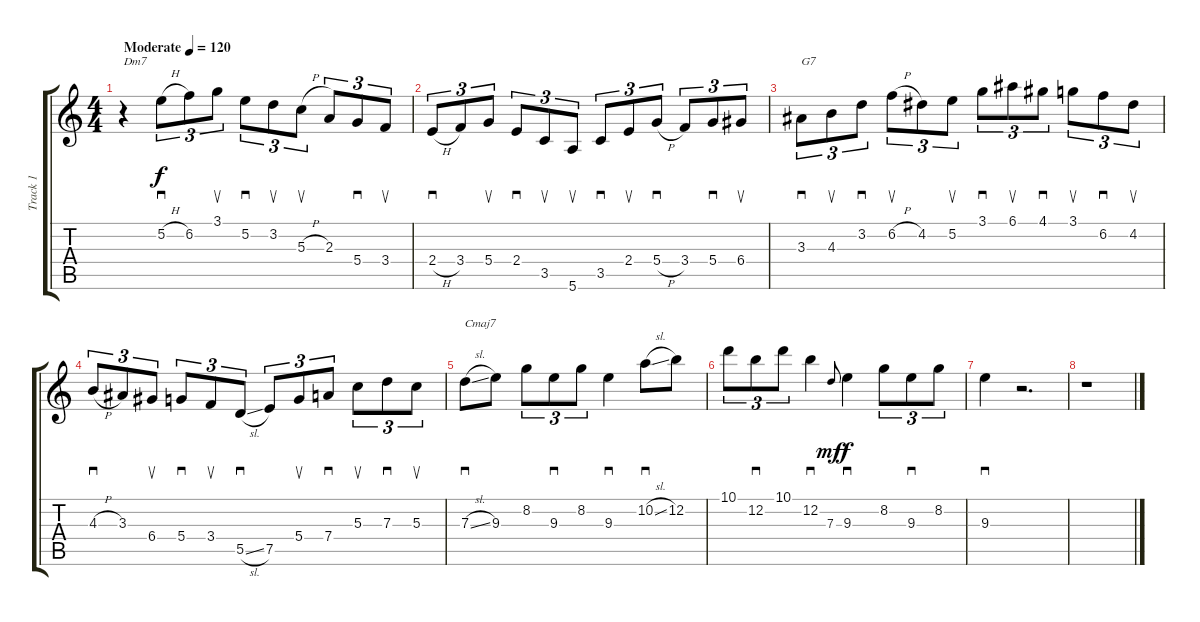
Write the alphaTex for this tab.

\track ("Track 1" "Track 1") {instrument acousticguitarsteel}
\staff {score tabs}
\tuning (E4 B3 G3 D3 A2 E2) {hide}
\ts (4 4)
\tempo (120 "Moderate")
\clef g2
\ks c
r.4{txt "Dm7" dy f instrument acousticguitarsteel} 5.2{h}.8{sd tu (3 2)} 6.2.8{tu (3 2)} 3.1.8{su tu (3 2)} 5.2.8{sd tu (3 2)} 3.2.8{su tu (3 2)} 5.3{h}.8{su tu (3 2)} 2.3.8{tu (3 2)} 5.4.8{sd tu (3 2)} 3.4.8{su tu (3 2)} |
2.4{h}.8{sd tu (3 2)} 3.4.8{tu (3 2)} 5.4.8{su tu (3 2)} 2.4.8{sd tu (3 2)} 3.5.8{su tu (3 2)} 5.6.8{su tu (3 2)} 3.5.8{sd tu (3 2)} 2.4.8{su tu (3 2)} 5.4{h}.8{sd tu (3 2)} 3.4.8{tu (3 2)} 5.4.8{sd tu (3 2)} 6.4.8{su tu (3 2)} |
3.3.8{sd tu (3 2) txt "G7"} 4.3.8{su tu (3 2)} 3.2.8{sd tu (3 2)} 6.2{h}.8{su tu (3 2)} 4.2.8{tu (3 2)} 5.2.8{su tu (3 2)} 3.1.8{sd tu (3 2)} 6.1.8{su tu (3 2)} 4.1.8{sd tu (3 2)} 3.1.8{su tu (3 2)} 6.2.8{sd tu (3 2)} 4.2.8{su tu (3 2)} |
4.3{h}.8{sd tu (3 2)} 3.3.8{tu (3 2)} 6.4.8{su tu (3 2)} 5.4.8{sd tu (3 2)} 3.4.8{su tu (3 2)} 5.5{sl}.8{sd tu (3 2)} 7.5.8{tu (3 2)} 5.4.8{su tu (3 2)} 7.4.8{sd tu (3 2)} 5.3.8{su tu (3 2)} 7.3.8{sd tu (3 2)} 5.3.8{su tu (3 2)} |
7.3{sl}.8{sd txt "Cmaj7"} 9.3.8 8.2.8{tu (3 2)} 9.3.8{sd tu (3 2)} 8.2.8{tu (3 2)} 9.3.4{sd} 10.2{sl}.8{sd} 12.2.8 |
10.1.8{tu (3 2)} 12.2.8{sd tu (3 2)} 10.1.8{tu (3 2)} 12.2.4{sd} 7.3.8{gr onbeat dy mf} 9.3.4{sd dy f} 8.2.8{tu (3 2)} 9.3.8{sd tu (3 2)} 8.2.8{tu (3 2)} |
9.3.4{sd} r.2{d} |
r.1
